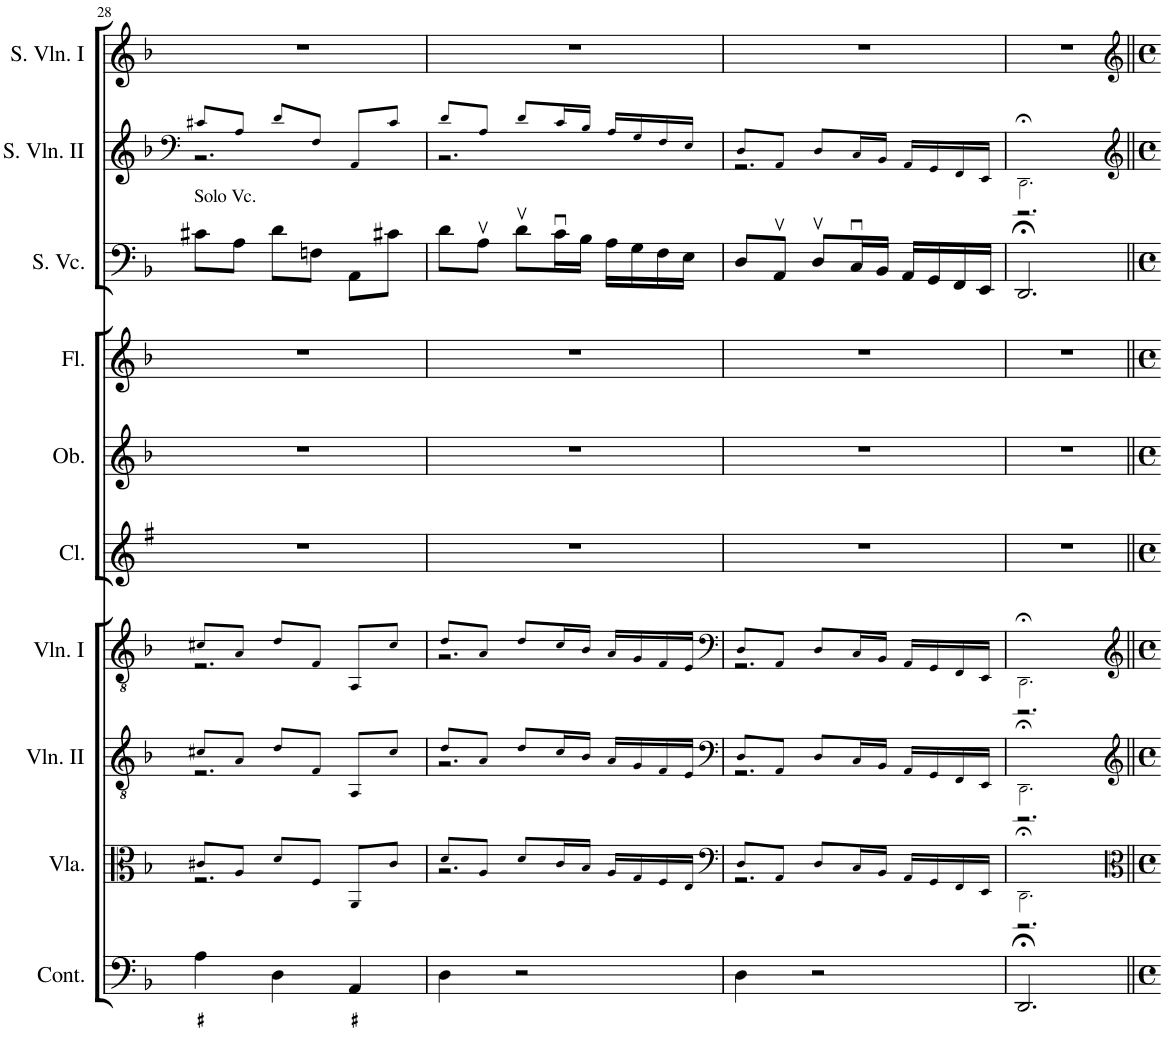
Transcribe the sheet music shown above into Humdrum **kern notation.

**kern	**kern	**kern	**kern	**kern	**kern	**kern	**kern	**kern	**kern
*part10	*part9	*part8	*part7	*part6	*part5	*part4	*part3	*part2	*part1
*staff10	*staff9	*staff8	*staff7	*staff6	*staff5	*staff4	*staff3	*staff2	*staff1
*I"Continuo	*I"Viola	*I"Violin II	*I"Violin I	*I"Clarinet	*I"Oboe	*I"Flute	*I"Solo Violoncello	*I"Solo Violin II	*I"Solo Violin I
*I'Cont.	*I'Vla.	*I'Vln. II	*I'Vln. I	*I'Cl.	*I'Ob.	*I'Fl.	*I'S. Vc.	*I'S. Vln. II	*I'S. Vln. I
!!LO:PB:g=z
*clefF4	*clefC3	*clefGv2	*clefGv2	*clefG2	*clefG2	*clefG2	*clefF4	*clefF4	*clefG2
*	*	*	*	*Trd1c2	*	*	*	*	*
*k[b-]	*k[b-]	*k[b-]	*k[b-]	*k[f#]	*k[b-]	*k[b-]	*k[b-]	*k[b-]	*k[b-]
*M3/4	*M3/4	*M3/4	*M3/4	*M3/4	*M3/4	*M3/4	*M3/4	*M3/4	*M3/4
=28	=28	=28	=28	=28	=28	=28	=28	=28	=28
*	*^	*^	*^	*	*	*	*	*^	*
!	!	!	!	!	!	!	!	!	!	!	!LO:TX:b:t=Solo Vc.	!	!
4A\	8c#X/L	2.r	8c#X/L	2.r	8c#X/L	2.r	2.r	2.r	2.r	8c#X\L	8c#X/L	2.r	2.r
.	8A/J	.	8A/J	.	8A/J	.	.	.	.	8A\J	8A/J	.	.
4D\	8d/L	.	8d/L	.	8d/L	.	.	.	.	8d\L	8d/L	.	.
.	8F/J	.	8F/J	.	8F/J	.	.	.	.	8Fn\J	8F/J	.	.
4AA/	8AA/L	.	8AA/L	.	8AA/L	.	.	.	.	8AA\L	8AA/L	.	.
.	8c#/J	.	8c#/J	.	8c#/J	.	.	.	.	8c#X\J	8c#/J	.	.
=29	=29	=29	=29	=29	=29	=29	=29	=29	=29	=29	=29	=29	=29
4D\	8d/L	2.r	8d/L	2.r	8d/L	2.r	2.r	2.r	2.r	8d\L	8d/L	2.r	2.r
.	8A/J	.	8A/J	.	8A/J	.	.	.	.	8Av\J	8A/J	.	.
2r	8d/L	.	8d/L	.	8d/L	.	.	.	.	8dv\L	8d/L	.	.
.	16c/L	.	16c/L	.	16c/L	.	.	.	.	16cu\L	16c/L	.	.
.	16B-/JJ	.	16B-/JJ	.	16B-/JJ	.	.	.	.	16B-\JJ	16B-/JJ	.	.
.	16A/LL	.	16A/LL	.	16A/LL	.	.	.	.	16A\LL	16A/LL	.	.
.	16G/	.	16G/	.	16G/	.	.	.	.	16G\	16G/	.	.
.	16F/	.	16F/	.	16F/	.	.	.	.	16F\	16F/	.	.
.	16E/JJ	.	16E/JJ	.	16E/JJ	.	.	.	.	16E\JJ	16E/JJ	.	.
=30	=30	=30	=30	=30	=30	=30	=30	=30	=30	=30	=30	=30	=30
*	*clefF4	*	*clefF4	*	*clefF4	*	*	*	*	*	*	*	*
4D\	8D/L	2.r	8D/L	2.r	8D/L	2.r	2.r	2.r	2.r	8D/L	8D/L	2.r	2.r
.	8AA/J	.	8AA/J	.	8AA/J	.	.	.	.	8AAv/J	8AA/J	.	.
2r	8D/L	.	8D/L	.	8D/L	.	.	.	.	8Dv/L	8D/L	.	.
.	16C/L	.	16C/L	.	16C/L	.	.	.	.	16Cu/L	16C/L	.	.
.	16BB-/JJ	.	16BB-/JJ	.	16BB-/JJ	.	.	.	.	16BB-/JJ	16BB-/JJ	.	.
.	16AA/LL	.	16AA/LL	.	16AA/LL	.	.	.	.	16AA/LL	16AA/LL	.	.
.	16GG/	.	16GG/	.	16GG/	.	.	.	.	16GG/	16GG/	.	.
.	16FF/	.	16FF/	.	16FF/	.	.	.	.	16FF/	16FF/	.	.
.	16EE/JJ	.	16EE/JJ	.	16EE/JJ	.	.	.	.	16EE/JJ	16EE/JJ	.	.
=31	=31	=31	=31	=31	=31	=31	=31	=31	=31	=31	=31	=31	=31
2.DD;</	2.DD;<\	2.r	2.DD;<\	2.r	2.DD;<\	2.r	2.r	2.r	2.r	2.DD;</	2.DD;<\	2.r	2.r
*	*v	*v	*	*	*v	*v	*	*	*	*	*v	*v	*
*	*	*v	*v	*	*	*	*	*	*	*
=||	=||	=||	=||	=||	=||	=||	=||	=||	=||
*-	*-	*-	*-	*-	*-	*-	*-	*-	*-
